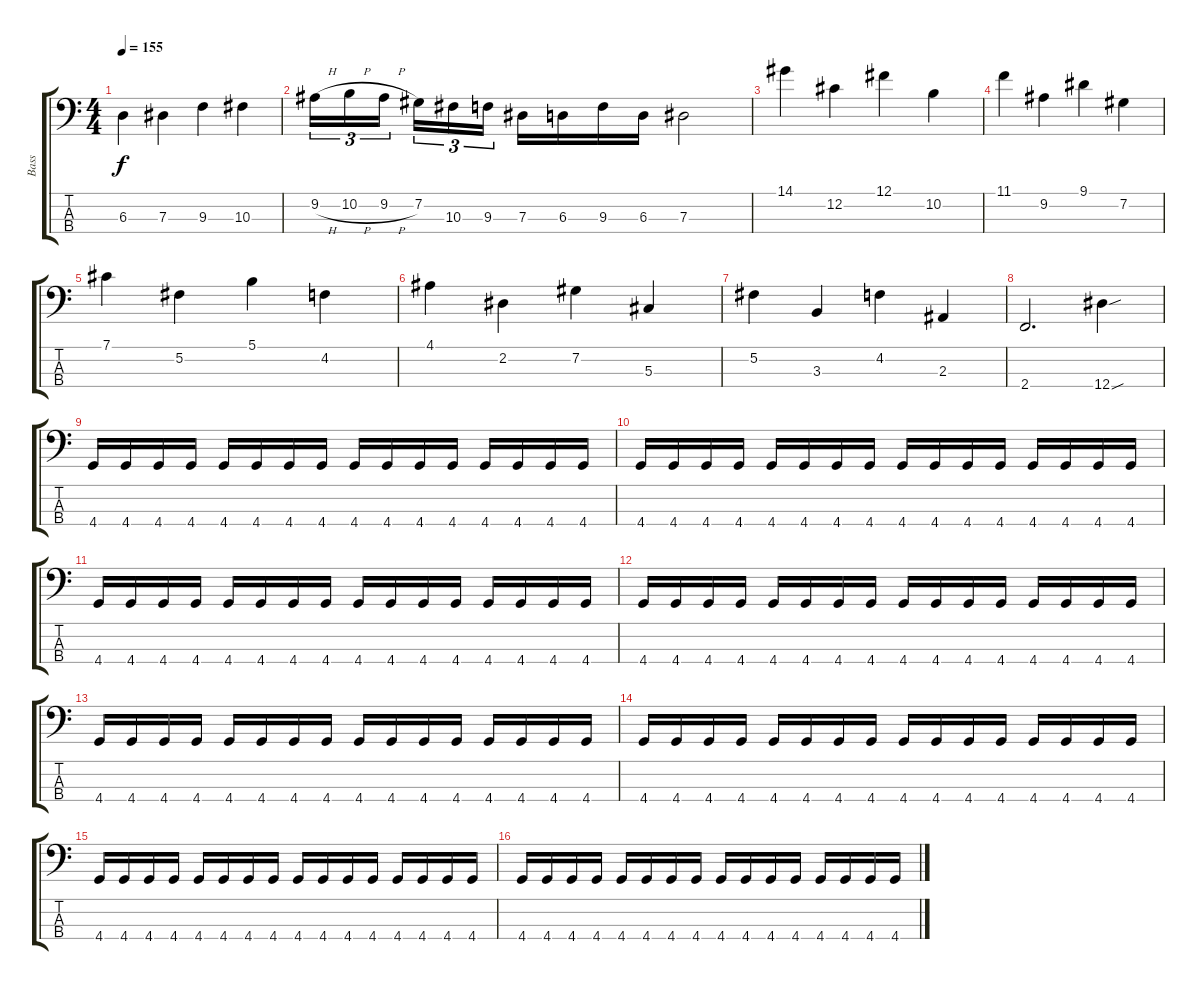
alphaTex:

\track ("Bass" "Bass") {instrument electricbasspick}
\staff {score tabs}
\tuning (Gb2 Db2 Ab1 Eb1) {hide}
\ts (4 4)
\tempo 155
\clef f4
\ks c
6.3.4{dy f} 7.3.4 9.3.4 10.3.4 |
9.2{h}.16{tu (3 2)} 10.2{h}.16{tu (3 2)} 9.2{h}.16{tu (3 2) beam splitsecondary} 7.2.16{tu (3 2)} 10.3.16{tu (3 2)} 9.3.16{tu (3 2)} 7.3.16 6.3.16 9.3.16 6.3.16 7.3.2 |
14.1.4 12.2.4 12.1.4 10.2.4 |
11.1.4 9.2.4 9.1.4 7.2.4 |
7.1.4 5.2.4 5.1.4 4.2.4 |
4.1.4 2.2.4 7.2.4 5.3.4 |
5.2.4 3.3.4 4.2.4 2.3.4 |
2.4.2{d} 12.4{sou}.4 |
4.4.16 4.4.16 4.4.16 4.4.16 4.4.16 4.4.16 4.4.16 4.4.16 4.4.16 4.4.16 4.4.16 4.4.16 4.4.16 4.4.16 4.4.16 4.4.16 |
4.4.16 4.4.16 4.4.16 4.4.16 4.4.16 4.4.16 4.4.16 4.4.16 4.4.16 4.4.16 4.4.16 4.4.16 4.4.16 4.4.16 4.4.16 4.4.16 |
4.4.16 4.4.16 4.4.16 4.4.16 4.4.16 4.4.16 4.4.16 4.4.16 4.4.16 4.4.16 4.4.16 4.4.16 4.4.16 4.4.16 4.4.16 4.4.16 |
4.4.16 4.4.16 4.4.16 4.4.16 4.4.16 4.4.16 4.4.16 4.4.16 4.4.16 4.4.16 4.4.16 4.4.16 4.4.16 4.4.16 4.4.16 4.4.16 |
4.4.16 4.4.16 4.4.16 4.4.16 4.4.16 4.4.16 4.4.16 4.4.16 4.4.16 4.4.16 4.4.16 4.4.16 4.4.16 4.4.16 4.4.16 4.4.16 |
4.4.16 4.4.16 4.4.16 4.4.16 4.4.16 4.4.16 4.4.16 4.4.16 4.4.16 4.4.16 4.4.16 4.4.16 4.4.16 4.4.16 4.4.16 4.4.16 |
4.4.16 4.4.16 4.4.16 4.4.16 4.4.16 4.4.16 4.4.16 4.4.16 4.4.16 4.4.16 4.4.16 4.4.16 4.4.16 4.4.16 4.4.16 4.4.16 |
4.4.16 4.4.16 4.4.16 4.4.16 4.4.16 4.4.16 4.4.16 4.4.16 4.4.16 4.4.16 4.4.16 4.4.16 4.4.16 4.4.16 4.4.16 4.4.16
